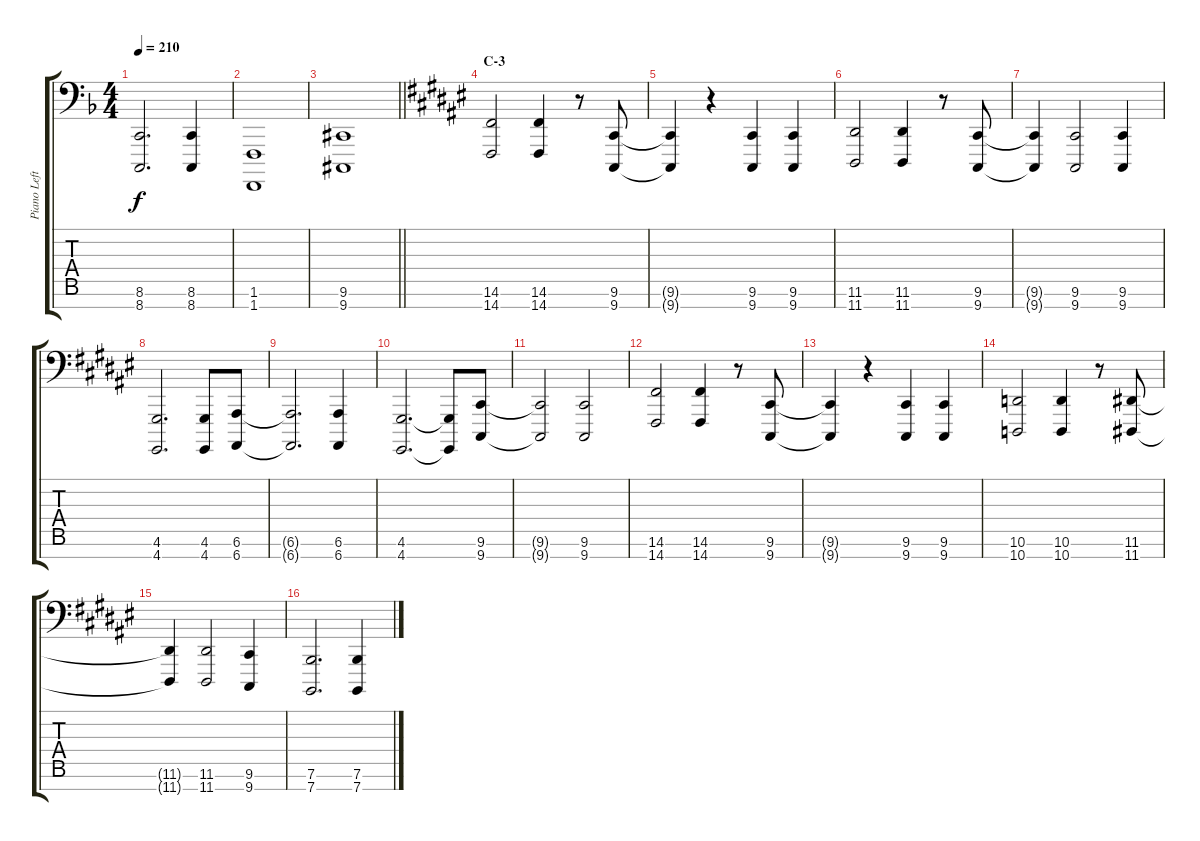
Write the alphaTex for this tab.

\track ("Piano Left (Kotobuki Tsumugi)" "Piano Left") {instrument acousticgrandpiano}
\staff {score tabs}
\tuning (E4 B3 G3 D3 A2 E1 E0) {hide}
\ts (4 4)
\tempo 210
\clef f4
\ks f
(8.6 8.7).2{d dy f} (8.6 8.7).4 |
(1.6 1.7).1 |
\barLineRight lightlight
(9.6{acc #} 9.7{acc #}).1 |
\section ("" "C-3")
\ks f#
(14.6 14.7).2 (14.6 14.7).4 r.8 (9.6 9.7).8 |
(9.6{t} 9.7{t}).4 r.4 (9.6 9.7).4 (9.6 9.7).4 |
(11.6 11.7).2 (11.6 11.7).4 r.8 (9.6 9.7).8 |
(9.6{t} 9.7{t}).4 (9.6 9.7).2 (9.6 9.7).4 |
(4.6 4.7).2{d} (4.6 4.7).8 (6.6 6.7).8 |
(6.6{t} 6.7{t}).2{d} (6.6 6.7).4 |
(4.6 4.7).2{d} (4.6{t} 4.7{t}).8 (9.6 9.7).8 |
(9.6{t} 9.7{t}).2 (9.6 9.7).2 |
(14.6 14.7).2 (14.6 14.7).4 r.8 (9.6 9.7).8 |
(9.6{t} 9.7{t}).4 r.4 (9.6 9.7).4 (9.6 9.7).4 |
(10.6 10.7).2 (10.6 10.7).4 r.8 (11.6 11.7).8 |
(11.6{t} 11.7{t}).4 (11.6 11.7).2 (9.6 9.7).4 |
(7.6 7.7).2{d} (7.6 7.7).4
